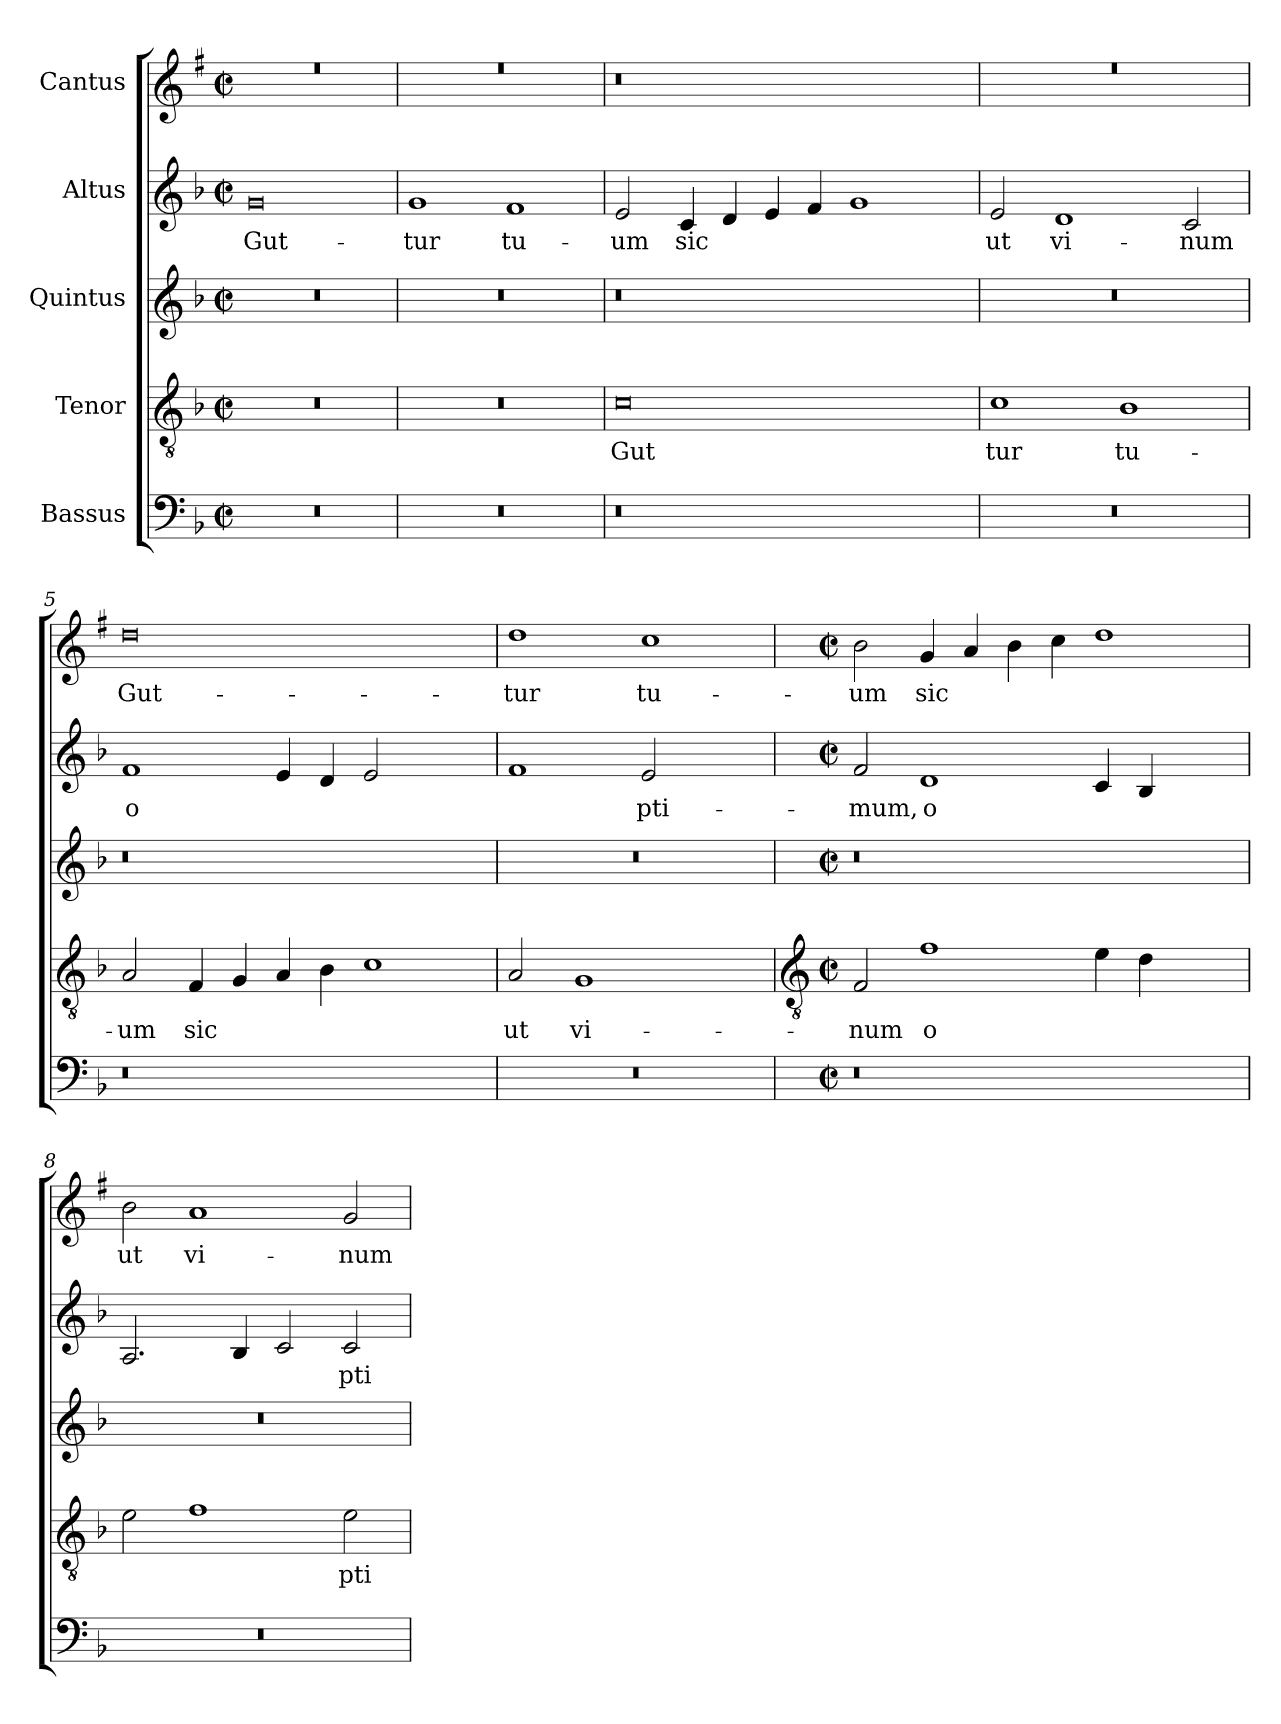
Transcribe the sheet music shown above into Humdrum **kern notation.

**kern	**kern	**text	**kern	**kern	**text	**kern	**text
*part5	*part4	*part4	*part3	*part2	*part2	*part1	*part1
*staff5	*staff4	*staff4	*staff3	*staff2	*staff2	*staff1	*staff1
*I"Bassus	*I"Tenor	*	*I"Quintus	*I"Altus	*	*I"Cantus	*
*clefF4	*clefGv2	*	*clefG2	*clefG2	*	*clefG2	*
*	*	*	*	*	*	*ITrd1c2	*
*k[b-]	*k[b-]	*	*k[b-]	*k[b-]	*	*k[b-]	*
*F:	*F:	*	*F:	*F:	*	*F:	*
*M4/2	*M4/2	*	*M4/2	*M4/2	*	*M4/2	*
*met(c|)	*met(c|)	*	*met(c|)	*met(c|)	*	*met(c|)	*
=1	=1	=1	=1	=1	=1	=1	=1
!	!	!	!	!	!LO:LY:b	!	!
*	*	*	*	*	*	*^	*
0r	0r	.	0r	0g	Gut-	0r	0ryy	.
=2	=2	=2	=2	=2	=2	=2	=2	=2
!	!	!	!	!	!LO:LY:b	!	!	!
0r	0r	.	0r	1g	-tur	0r	0ryy	.
!	!	!	!	!	!LO:LY:b	!	!	!
.	.	.	.	1f	tu-	.	.	.
=3	=3	=3	=3	=3	=3	=3	=3	=3
!	!	!LO:LY:b	!	!	!LO:LY:b	!	!	!
0r	0c	Gut	0r	2e	-um	0r	1ryy	.
!	!	!	!	!	!LO:LY:b	!	!	!
.	.	.	.	4c	sic	.	.	.
.	.	.	.	4d	.	.	.	.
.	.	.	.	4e	.	.	2ryy	.
.	.	.	.	4f	.	.	.	.
.	.	.	.	1g	.	.	2ryy	.
2ryy	2ryy	.	2ryy	.	.	2ryy	2ryy	.
=4	=4	=4	=4	=4	=4	=4	=4	=4
!	!	!LO:LY:b	!	!	!LO:LY:b	!	!	!
0r	1c	tur	0r	2e	ut	0r	0ryy	.
!	!	!	!	!	!LO:LY:b	!	!	!
.	.	.	.	1d	vi-	.	.	.
!	!	!LO:LY:b	!	!	!	!	!	!
.	1B-	tu-	.	.	.	.	.	.
!	!	!	!	!	!LO:LY:b	!	!	!
.	.	.	.	2c	-num	.	.	.
=5	=5	=5	=5	=5	=5	=5	=5	=5
!	!	!LO:LY:b	!	!	!LO:LY:b	!	!	!LO:LY:b
0r	2A	-um	0r	1f	o	0cc	2ryy	Gut-
!	!	!LO:LY:b	!	!	!	!	!	!
.	4F	sic	.	.	.	.	0ryy	.
.	4G	.	.	.	.	.	.	.
.	4A	.	.	4e	.	.	.	.
.	4B-	.	.	4d	.	.	.	.
.	1c	.	.	2e	.	.	.	.
2ryy	.	.	2ryy	2ryy	.	2ryy	.	.
=6	=6	=6	=6	=6	=6	=6	=6	=6
!	!	!LO:LY:b	!	!	!	!	!	!LO:LY:b
0r	2A	ut	0r	1f	.	1cc	0ryy	-tur
!	!	!LO:LY:b	!	!	!	!	!	!
.	1G	vi-	.	.	.	.	.	.
!	!	!	!	!	!LO:LY:b	!	!	!LO:LY:b
.	.	.	.	2e	pti-	1b-	.	tu-
.	2ryy	.	.	2ryy	.	.	.	.
*	*	*	*	*	*	*v	*v	*
!!LO:LB:g=z
=7	=7	=7	=7	=7	=7	=7	=7
*	*clefGv2	*	*	*	*	*	*
*M4/2	*M4/2	*	*M4/2	*M4/2	*	*M4/2	*
*met(c|)	*met(c|)	*	*met(c|)	*met(c|)	*	*met(c|)	*
!	!	!LO:LY:b	!	!	!LO:LY:b	!	!LO:LY:b
0r	2F	-num	0r	2f	-mum,	2a	-um
!	!	!LO:LY:b	!	!	!LO:LY:b	!	!LO:LY:b
.	1f	o	.	1d	o	4f	sic
.	.	.	.	.	.	4g	.
.	.	.	.	.	.	4a	.
.	.	.	.	.	.	4b-	.
.	4e	.	.	4c	.	1cc	.
.	4d	.	.	4B-	.	.	.
2ryy	2ryy	.	2ryy	2ryy	.	.	.
=8	=8	=8	=8	=8	=8	=8	=8
!	!	!	!	!	!	!	!LO:LY:b
0r	2e	.	0r	2.A	.	2a	ut
!	!	!	!	!	!	!	!LO:LY:b
.	1f	.	.	.	.	1g	vi-
.	.	.	.	4B-	.	.	.
.	.	.	.	2c	.	.	.
!	!	!LO:LY:b	!	!	!LO:LY:b	!	!LO:LY:b
.	2e	pti-	.	2c	pti-	2f	-num
=	=	=	=	=	=	=	=
*-	*-	*-	*-	*-	*-	*-	*-
